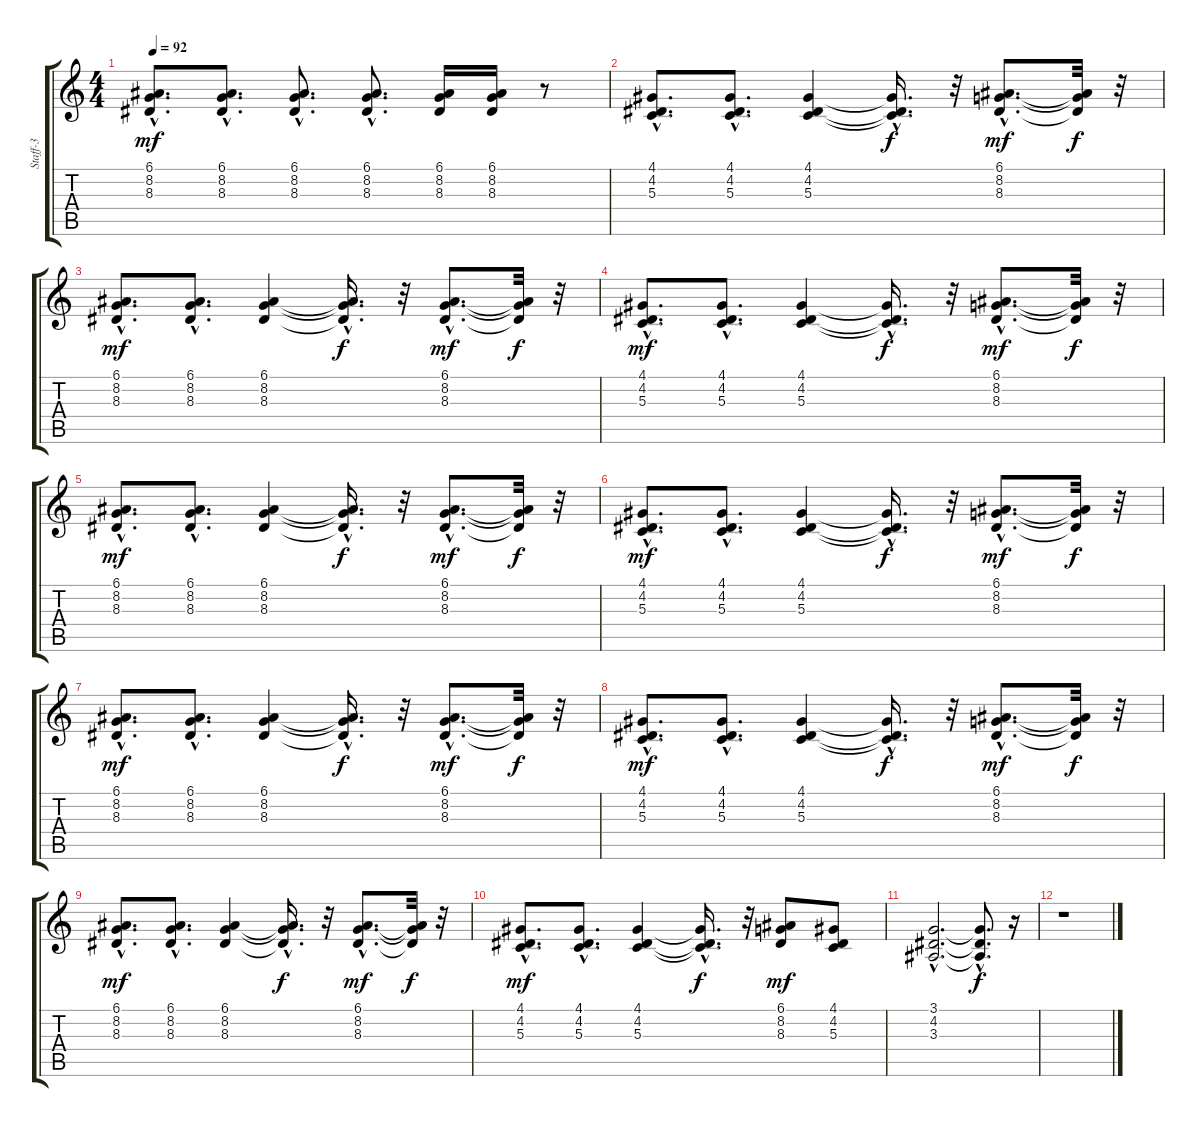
\track ("Staff-3" "Staff-3") {instrument harpsichord}
\staff {score tabs}
\tuning (E4 B3 G3 D3 A2 E2) {hide}
\ts (4 4)
\tempo 92
\clef g2
\ks c
(6.1{hac} 8.2{hac} 8.3{hac}).8{d dy mf} (6.1{hac} 8.2{hac} 8.3{hac}).8{d} (6.1{hac} 8.2{hac} 8.3{hac}).8{d} (6.1{hac} 8.2{hac} 8.3{hac}).8{d} (6.1 8.2 8.3).16 (6.1 8.2 8.3).16 r.8 |
(4.1{hac} 4.2{hac} 5.3{hac}).8{d} (4.1{hac} 4.2{hac} 5.3{hac}).8{d} (4.1 4.2 5.3).4 (4.1{hac t} 4.2{hac t} 5.3{hac t}).16{d dy f} r.32 (6.1{hac} 8.2{hac} 8.3{hac}).8{d dy mf} (6.1{t} 8.2{t} 8.3{t}).32{dy f} r.32 |
(6.1{hac} 8.2{hac} 8.3{hac}).8{d dy mf} (6.1{hac} 8.2{hac} 8.3{hac}).8{d} (6.1 8.2 8.3).4 (6.1{hac t} 8.2{hac t} 8.3{hac t}).16{d dy f} r.32 (6.1{hac} 8.2{hac} 8.3{hac}).8{d dy mf} (6.1{t} 8.2{t} 8.3{t}).32{dy f} r.32 |
(4.1{hac} 4.2{hac} 5.3{hac}).8{d dy mf} (4.1{hac} 4.2{hac} 5.3{hac}).8{d} (4.1 4.2 5.3).4 (4.1{hac t} 4.2{hac t} 5.3{hac t}).16{d dy f} r.32 (6.1{hac} 8.2{hac} 8.3{hac}).8{d dy mf} (6.1{t} 8.2{t} 8.3{t}).32{dy f} r.32 |
(6.1{hac} 8.2{hac} 8.3{hac}).8{d dy mf} (6.1{hac} 8.2{hac} 8.3{hac}).8{d} (6.1 8.2 8.3).4 (6.1{hac t} 8.2{hac t} 8.3{hac t}).16{d dy f} r.32 (6.1{hac} 8.2{hac} 8.3{hac}).8{d dy mf} (6.1{t} 8.2{t} 8.3{t}).32{dy f} r.32 |
(4.1{hac} 4.2{hac} 5.3{hac}).8{d dy mf} (4.1{hac} 4.2{hac} 5.3{hac}).8{d} (4.1 4.2 5.3).4 (4.1{hac t} 4.2{hac t} 5.3{hac t}).16{d dy f} r.32 (6.1{hac} 8.2{hac} 8.3{hac}).8{d dy mf} (6.1{t} 8.2{t} 8.3{t}).32{dy f} r.32 |
(6.1{hac} 8.2{hac} 8.3{hac}).8{d dy mf} (6.1{hac} 8.2{hac} 8.3{hac}).8{d} (6.1 8.2 8.3).4 (6.1{hac t} 8.2{hac t} 8.3{hac t}).16{d dy f} r.32 (6.1{hac} 8.2{hac} 8.3{hac}).8{d dy mf} (6.1{t} 8.2{t} 8.3{t}).32{dy f} r.32 |
(4.1{hac} 4.2{hac} 5.3{hac}).8{d dy mf} (4.1{hac} 4.2{hac} 5.3{hac}).8{d} (4.1 4.2 5.3).4 (4.1{hac t} 4.2{hac t} 5.3{hac t}).16{d dy f} r.32 (6.1{hac} 8.2{hac} 8.3{hac}).8{d dy mf} (6.1{t} 8.2{t} 8.3{t}).32{dy f} r.32 |
(6.1{hac} 8.2{hac} 8.3{hac}).8{d dy mf} (6.1{hac} 8.2{hac} 8.3{hac}).8{d} (6.1 8.2 8.3).4 (6.1{hac t} 8.2{hac t} 8.3{hac t}).16{d dy f} r.32 (6.1{hac} 8.2{hac} 8.3{hac}).8{d dy mf} (6.1{t} 8.2{t} 8.3{t}).32{dy f} r.32 |
(4.1{hac} 4.2{hac} 5.3{hac}).8{d dy mf} (4.1{hac} 4.2{hac} 5.3{hac}).8{d} (4.1 4.2 5.3).4 (4.1{hac t} 4.2{hac t} 5.3{hac t}).16{d dy f} r.32 (6.1 8.2 8.3).8{dy mf} (4.1 4.2 5.3).8 |
(3.1{hac} 4.2{hac} 3.3{hac}).2{d} (3.1{hac t} 4.2{hac t} 3.3{hac t}).8{d dy f} r.16 |
r.1
